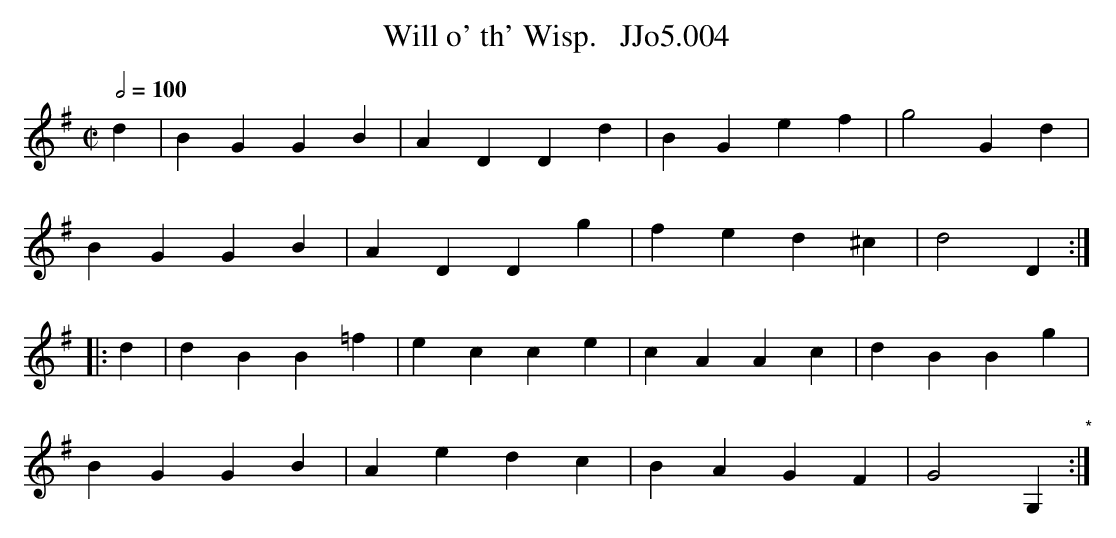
X:1
T:Will o' th' Wisp.   JJo5.004
M:C|
L:1/4
Q:1/2=100
K:G
d|BGGB|ADDd|BGef|g2Gd|
BGGB|ADDg|fed^c|d2D :|
|:d|dBB=f|ecce|cAAc|dBBg|
BGGB|Aedc|BAGF|G2G, "*":|
